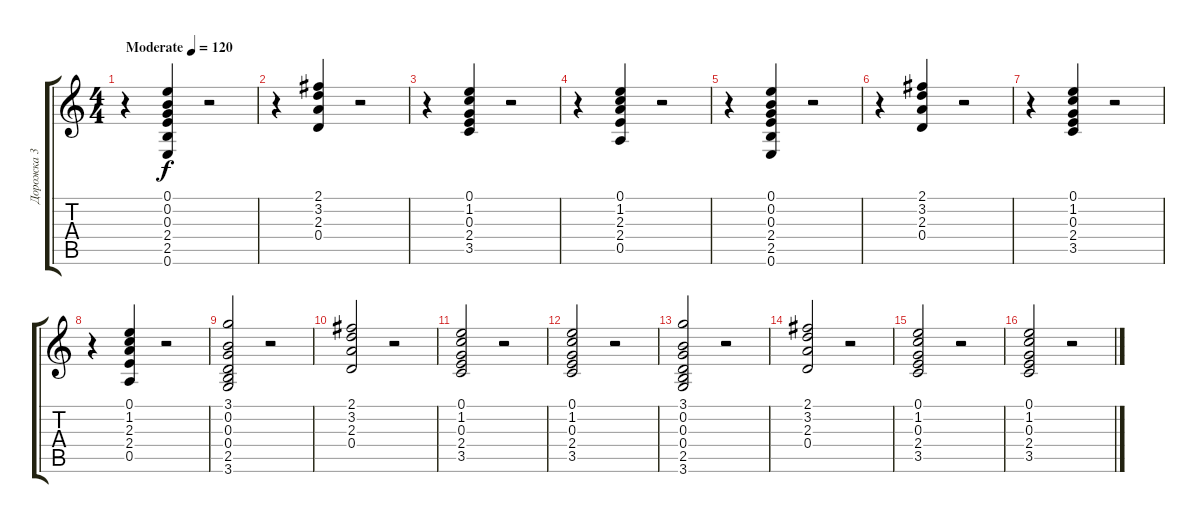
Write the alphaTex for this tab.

\track ("Дорожка 3" "Дорожка 3") {instrument electricguitarjazz}
\staff {score tabs}
\tuning (E4 B3 G3 D3 A2 E2) {hide}
\ts (4 4)
\tempo (120 "Moderate")
\clef g2
\ks c
r.4{dy f instrument electricguitarjazz} (0.1 0.2 0.3 2.4 2.5 0.6).4 r.2 |
r.4 (2.1 3.2 2.3 0.4).4 r.2 |
r.4 (0.1 1.2 0.3 2.4 3.5).4 r.2 |
r.4 (0.1 1.2 2.3 2.4 0.5).4 r.2 |
r.4 (0.1 0.2 0.3 2.4 2.5 0.6).4 r.2 |
r.4 (2.1 3.2 2.3 0.4).4 r.2 |
r.4 (0.1 1.2 0.3 2.4 3.5).4 r.2 |
r.4 (0.1 1.2 2.3 2.4 0.5).4 r.2 |
(3.1 0.2 0.3 0.4 2.5 3.6).2 r.2 |
(2.1 3.2 2.3 0.4).2 r.2 |
(0.1 1.2 0.3 2.4 3.5).2 r.2 |
(0.1 1.2 0.3 2.4 3.5).2 r.2 |
(3.1 0.2 0.3 0.4 2.5 3.6).2 r.2 |
(2.1 3.2 2.3 0.4).2 r.2 |
(0.1 1.2 0.3 2.4 3.5).2 r.2 |
(0.1 1.2 0.3 2.4 3.5).2 r.2
